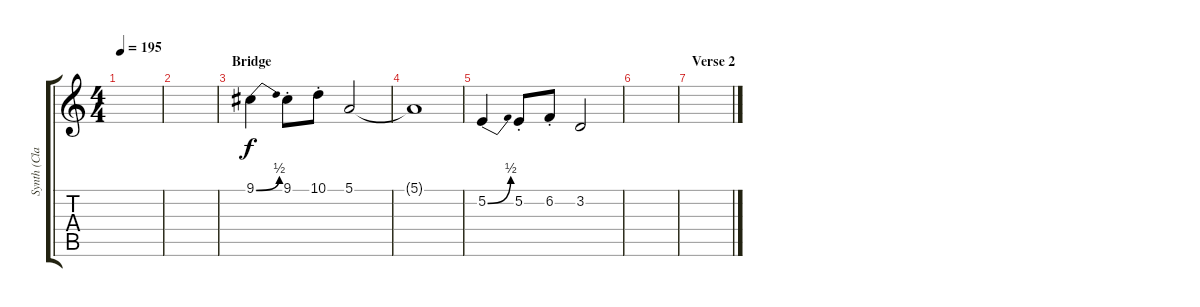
\track ("Synth (Clarinet)" "Synth (Cla") {instrument clarinet}
\staff {score tabs}
\tuning (E4 B3 G3 D3 A2 E2) {hide}
\ts (4 4)
\tempo 195
\clef g2
\ks c
|
|
\section ("" "Bridge")
9.1{be (bend 0 0 60 2)}.4 9.1{st}.8 10.1{st}.8 5.1.2 |
5.1{t}.1 |
5.2{be (bend 0 0 60 2)}.4 5.2{st}.8 6.2{st}.8 3.2.2 |
|
\section ("" "Verse 2")
